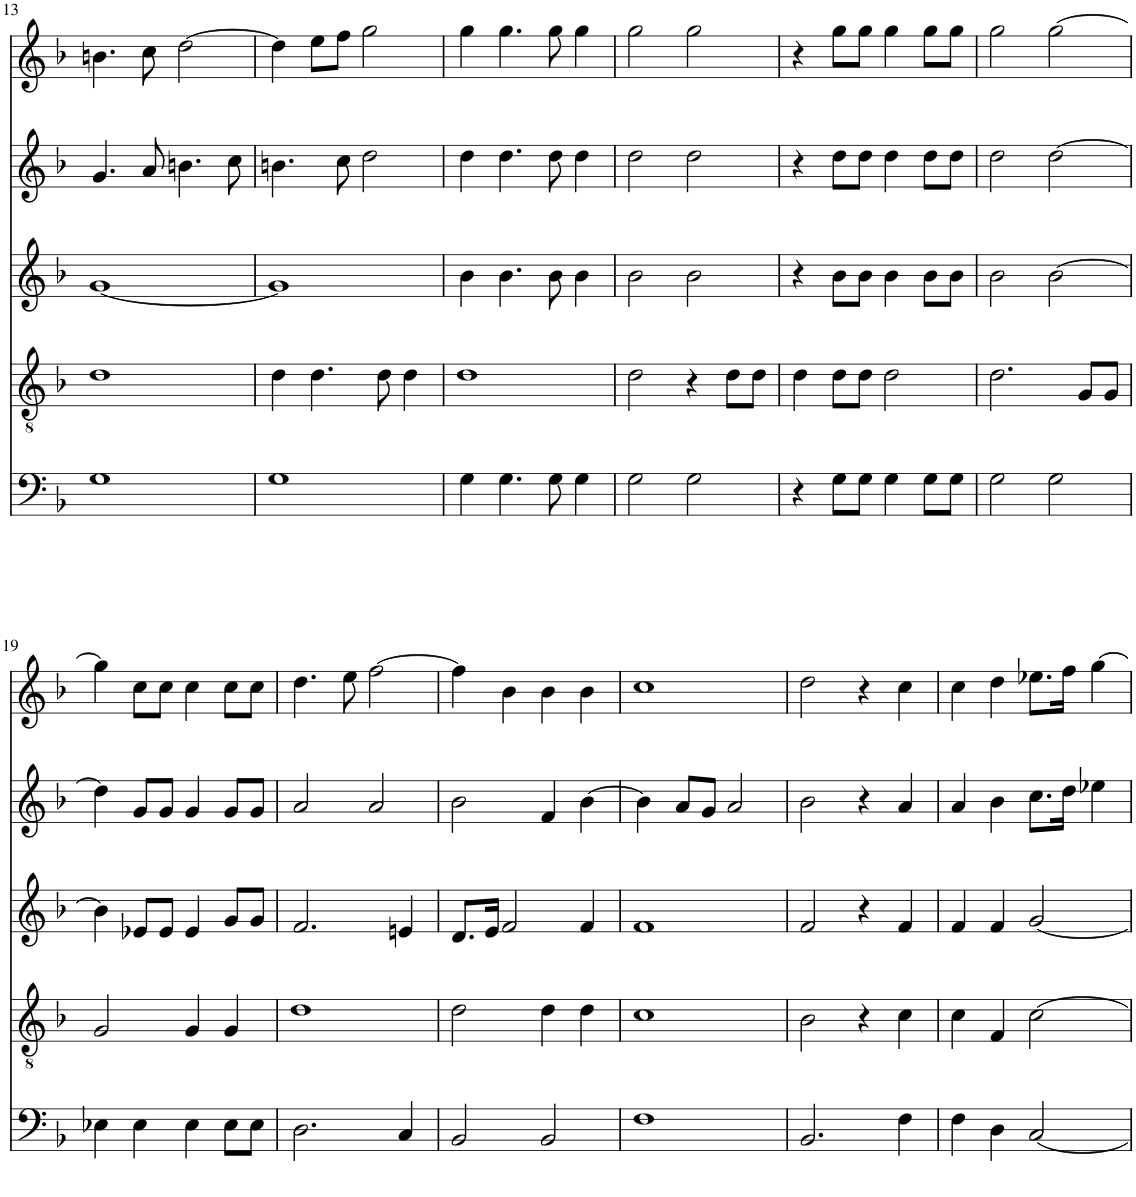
**kern	**kern	**kern	**kern	**kern
*part5	*part4	*part3	*part2	*part1
*staff5	*staff4	*staff3	*staff2	*staff1
*I"vox	*I"vox	*I"vox	*I"vox	*I"vox
!!LO:PB:g=z
*clefF4	*clefGv2	*clefG2	*clefG2	*clefG2
*k[b-]	*k[b-]	*k[b-]	*k[b-]	*k[b-]
*M4/4	*M4/4	*M4/4	*M4/4	*M4/4
=13	=13	=13	=13	=13
1G	1d	[1g	4.g/	4.bn\
.	.	.	8a/	8cc\
.	.	.	4.bn\	[2dd\
.	.	.	8cc\	.
=14	=14	=14	=14	=14
1G	4d\	1g]	4.bn\	4dd\]
.	4.d\	.	.	8ee\L
.	.	.	8cc\	8ff\J
.	.	.	2dd\	2gg\
.	8d\	.	.	.
.	4d\	.	.	.
=15	=15	=15	=15	=15
4G\	1d	4b-\	4dd\	4gg\
4.G\	.	4.b-\	4.dd\	4.gg\
8G\	.	8b-\	8dd\	8gg\
4G\	.	4b-\	4dd\	4gg\
=16	=16	=16	=16	=16
2G\	2d\	2b-\	2dd\	2gg\
2G\	4r	2b-\	2dd\	2gg\
.	8d\L	.	.	.
.	8d\J	.	.	.
=17	=17	=17	=17	=17
4r	4d\	4r	4r	4r
8G\L	8d\L	8b-\L	8dd\L	8gg\L
8G\J	8d\J	8b-\J	8dd\J	8gg\J
4G\	2d\	4b-\	4dd\	4gg\
8G\L	.	8b-\L	8dd\L	8gg\L
8G\J	.	8b-\J	8dd\J	8gg\J
=18	=18	=18	=18	=18
2G\	2.d\	2b-\	2dd\	2gg\
2G\	.	[2b-\	[2dd\	[2gg\
.	8G/L	.	.	.
.	8G/J	.	.	.
!!LO:LB:g=z
=19	=19	=19	=19	=19
4E-X\	2G/	4b-\]	4dd\]	4gg\]
4E-\	.	8e-X/L	8g/L	8cc\L
.	.	8e-/J	8g/J	8cc\J
4E-\	4G/	4e-/	4g/	4cc\
8E-\L	4G/	8g/L	8g/L	8cc\L
8E-\J	.	8g/J	8g/J	8cc\J
=20	=20	=20	=20	=20
2.D\	1d	2.f/	2a/	4.dd\
.	.	.	.	8ee\
.	.	.	2a/	[2ff\
4C/	.	4en/	.	.
=21	=21	=21	=21	=21
2BB-/	2d\	8.d/L	2b-\	4ff\]
.	.	16e/Jk	.	.
.	.	2f/	.	4b-\
2BB-/	4d\	.	4f/	4b-\
.	4d\	4f/	[4b-\	4b-\
=22	=22	=22	=22	=22
1F	1c	1f	4b-\]	1cc
.	.	.	8a/L	.
.	.	.	8g/J	.
.	.	.	2a/	.
=23	=23	=23	=23	=23
2.BB-/	2B-\	2f/	2b-\	2dd\
.	4r	4r	4r	4r
4F\	4c\	4f/	4a/	4cc\
=24	=24	=24	=24	=24
4F\	4c\	4f/	4a/	4cc\
4D\	4F/	4f/	4b-\	4dd\
[2C/	[2c\	[2g/	8.cc\L	8.ee-X\L
.	.	.	16dd\Jk	16ff\Jk
.	.	.	4ee-X\	[4gg\
=	=	=	=	=
*-	*-	*-	*-	*-
